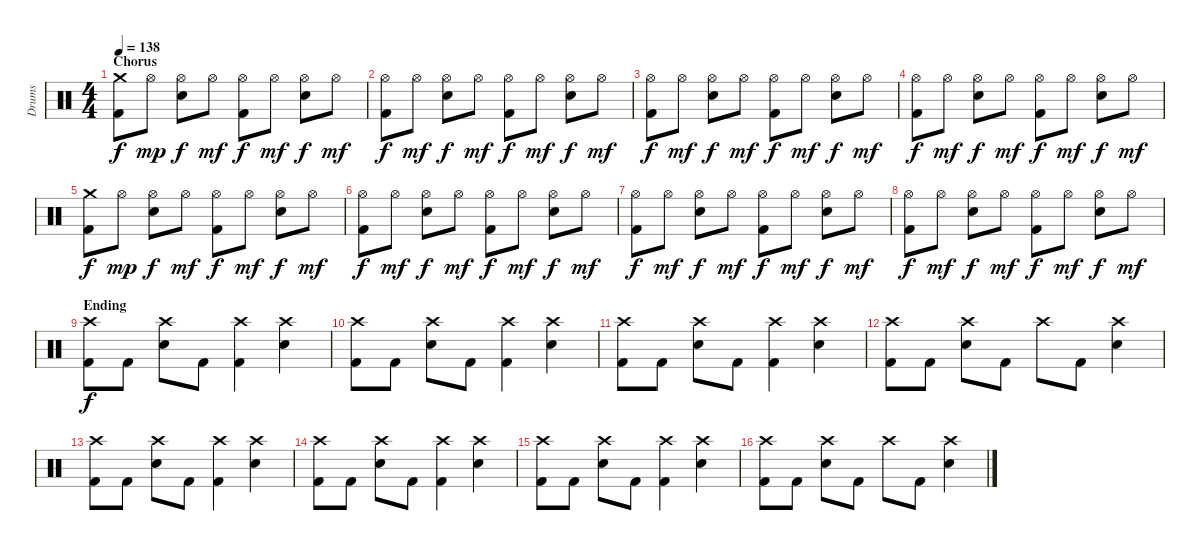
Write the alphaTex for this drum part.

\track ("Drums" "Drums") {instrument percussion}
\staff {score}
\articulation defaults
\ts (4 4)
\section ("" "Chorus")
\tempo 138
\clef neutral
\ks c
("Crash medium (hit)" "Kick (hit) 2").8{dy f} "Hi-Hat (open)".8{dy mp} ("Hi-Hat (open)" "Electric Snare (hit)").8{dy f} "Hi-Hat (open)".8{dy mf} ("Hi-Hat (open)" "Kick (hit) 2").8{dy f} "Hi-Hat (open)".8{dy mf} ("Hi-Hat (open)" "Electric Snare (hit)").8{dy f} "Hi-Hat (open)".8{dy mf} |
("Hi-Hat (open)" "Kick (hit) 2").8{dy f} "Hi-Hat (open)".8{dy mf} ("Hi-Hat (open)" "Electric Snare (hit)").8{dy f} "Hi-Hat (open)".8{dy mf} ("Hi-Hat (open)" "Kick (hit) 2").8{dy f} "Hi-Hat (open)".8{dy mf} ("Hi-Hat (open)" "Electric Snare (hit)").8{dy f} "Hi-Hat (open)".8{dy mf} |
("Hi-Hat (open)" "Kick (hit) 2").8{dy f} "Hi-Hat (open)".8{dy mf} ("Hi-Hat (open)" "Electric Snare (hit)").8{dy f} "Hi-Hat (open)".8{dy mf} ("Hi-Hat (open)" "Kick (hit) 2").8{dy f} "Hi-Hat (open)".8{dy mf} ("Hi-Hat (open)" "Electric Snare (hit)").8{dy f} "Hi-Hat (open)".8{dy mf} |
("Hi-Hat (open)" "Kick (hit) 2").8{dy f} "Hi-Hat (open)".8{dy mf} ("Hi-Hat (open)" "Electric Snare (hit)").8{dy f} "Hi-Hat (open)".8{dy mf} ("Hi-Hat (open)" "Kick (hit) 2").8{dy f} "Hi-Hat (open)".8{dy mf} ("Hi-Hat (open)" "Electric Snare (hit)").8{dy f} "Hi-Hat (open)".8{dy mf} |
("Crash medium (hit)" "Kick (hit) 2").8{dy f} "Hi-Hat (open)".8{dy mp} ("Hi-Hat (open)" "Electric Snare (hit)").8{dy f} "Hi-Hat (open)".8{dy mf} ("Hi-Hat (open)" "Kick (hit) 2").8{dy f} "Hi-Hat (open)".8{dy mf} ("Hi-Hat (open)" "Electric Snare (hit)").8{dy f} "Hi-Hat (open)".8{dy mf} |
("Hi-Hat (open)" "Kick (hit) 2").8{dy f} "Hi-Hat (open)".8{dy mf} ("Hi-Hat (open)" "Electric Snare (hit)").8{dy f} "Hi-Hat (open)".8{dy mf} ("Hi-Hat (open)" "Kick (hit) 2").8{dy f} "Hi-Hat (open)".8{dy mf} ("Hi-Hat (open)" "Electric Snare (hit)").8{dy f} "Hi-Hat (open)".8{dy mf} |
("Hi-Hat (open)" "Kick (hit) 2").8{dy f} "Hi-Hat (open)".8{dy mf} ("Hi-Hat (open)" "Electric Snare (hit)").8{dy f} "Hi-Hat (open)".8{dy mf} ("Hi-Hat (open)" "Kick (hit) 2").8{dy f} "Hi-Hat (open)".8{dy mf} ("Hi-Hat (open)" "Electric Snare (hit)").8{dy f} "Hi-Hat (open)".8{dy mf} |
("Hi-Hat (open)" "Kick (hit) 2").8{dy f} "Hi-Hat (open)".8{dy mf} ("Hi-Hat (open)" "Electric Snare (hit)").8{dy f} "Hi-Hat (open)".8{dy mf} ("Hi-Hat (open)" "Kick (hit) 2").8{dy f} "Hi-Hat (open)".8{dy mf} ("Hi-Hat (open)" "Electric Snare (hit)").8{dy f} "Hi-Hat (open)".8{dy mf} |
\section ("" "Ending")
("Crash high (hit)" "Kick (hit) 2").8{dy f} "Kick (hit) 2".8 ("Crash high (hit)" "Electric Snare (hit)").8 "Kick (hit) 2".8 ("Crash high (hit)" "Kick (hit) 2").4 ("Crash high (hit)" "Electric Snare (hit)").4 |
("Crash high (hit)" "Kick (hit) 2").8 "Kick (hit) 2".8 ("Crash high (hit)" "Electric Snare (hit)").8 "Kick (hit) 2".8 ("Crash high (hit)" "Kick (hit) 2").4 ("Crash high (hit)" "Electric Snare (hit)").4 |
("Crash high (hit)" "Kick (hit) 2").8 "Kick (hit) 2".8 ("Crash high (hit)" "Electric Snare (hit)").8 "Kick (hit) 2".8 ("Crash high (hit)" "Kick (hit) 2").4 ("Crash high (hit)" "Electric Snare (hit)").4 |
("Crash high (hit)" "Kick (hit) 2").8 "Kick (hit) 2".8 ("Crash high (hit)" "Electric Snare (hit)").8 "Kick (hit) 2".8 "Crash high (hit)".8 "Kick (hit) 2".8 ("Crash high (hit)" "Electric Snare (hit)").4 |
("Crash high (hit)" "Kick (hit) 2").8 "Kick (hit) 2".8 ("Crash high (hit)" "Electric Snare (hit)").8 "Kick (hit) 2".8 ("Crash high (hit)" "Kick (hit) 2").4 ("Crash high (hit)" "Electric Snare (hit)").4 |
("Crash high (hit)" "Kick (hit) 2").8 "Kick (hit) 2".8 ("Crash high (hit)" "Electric Snare (hit)").8 "Kick (hit) 2".8 ("Crash high (hit)" "Kick (hit) 2").4 ("Crash high (hit)" "Electric Snare (hit)").4 |
("Crash high (hit)" "Kick (hit) 2").8 "Kick (hit) 2".8 ("Crash high (hit)" "Electric Snare (hit)").8 "Kick (hit) 2".8 ("Crash high (hit)" "Kick (hit) 2").4 ("Crash high (hit)" "Electric Snare (hit)").4 |
("Crash high (hit)" "Kick (hit) 2").8 "Kick (hit) 2".8 ("Crash high (hit)" "Electric Snare (hit)").8 "Kick (hit) 2".8 "Crash high (hit)".8 "Kick (hit) 2".8 ("Crash high (hit)" "Electric Snare (hit)").4
